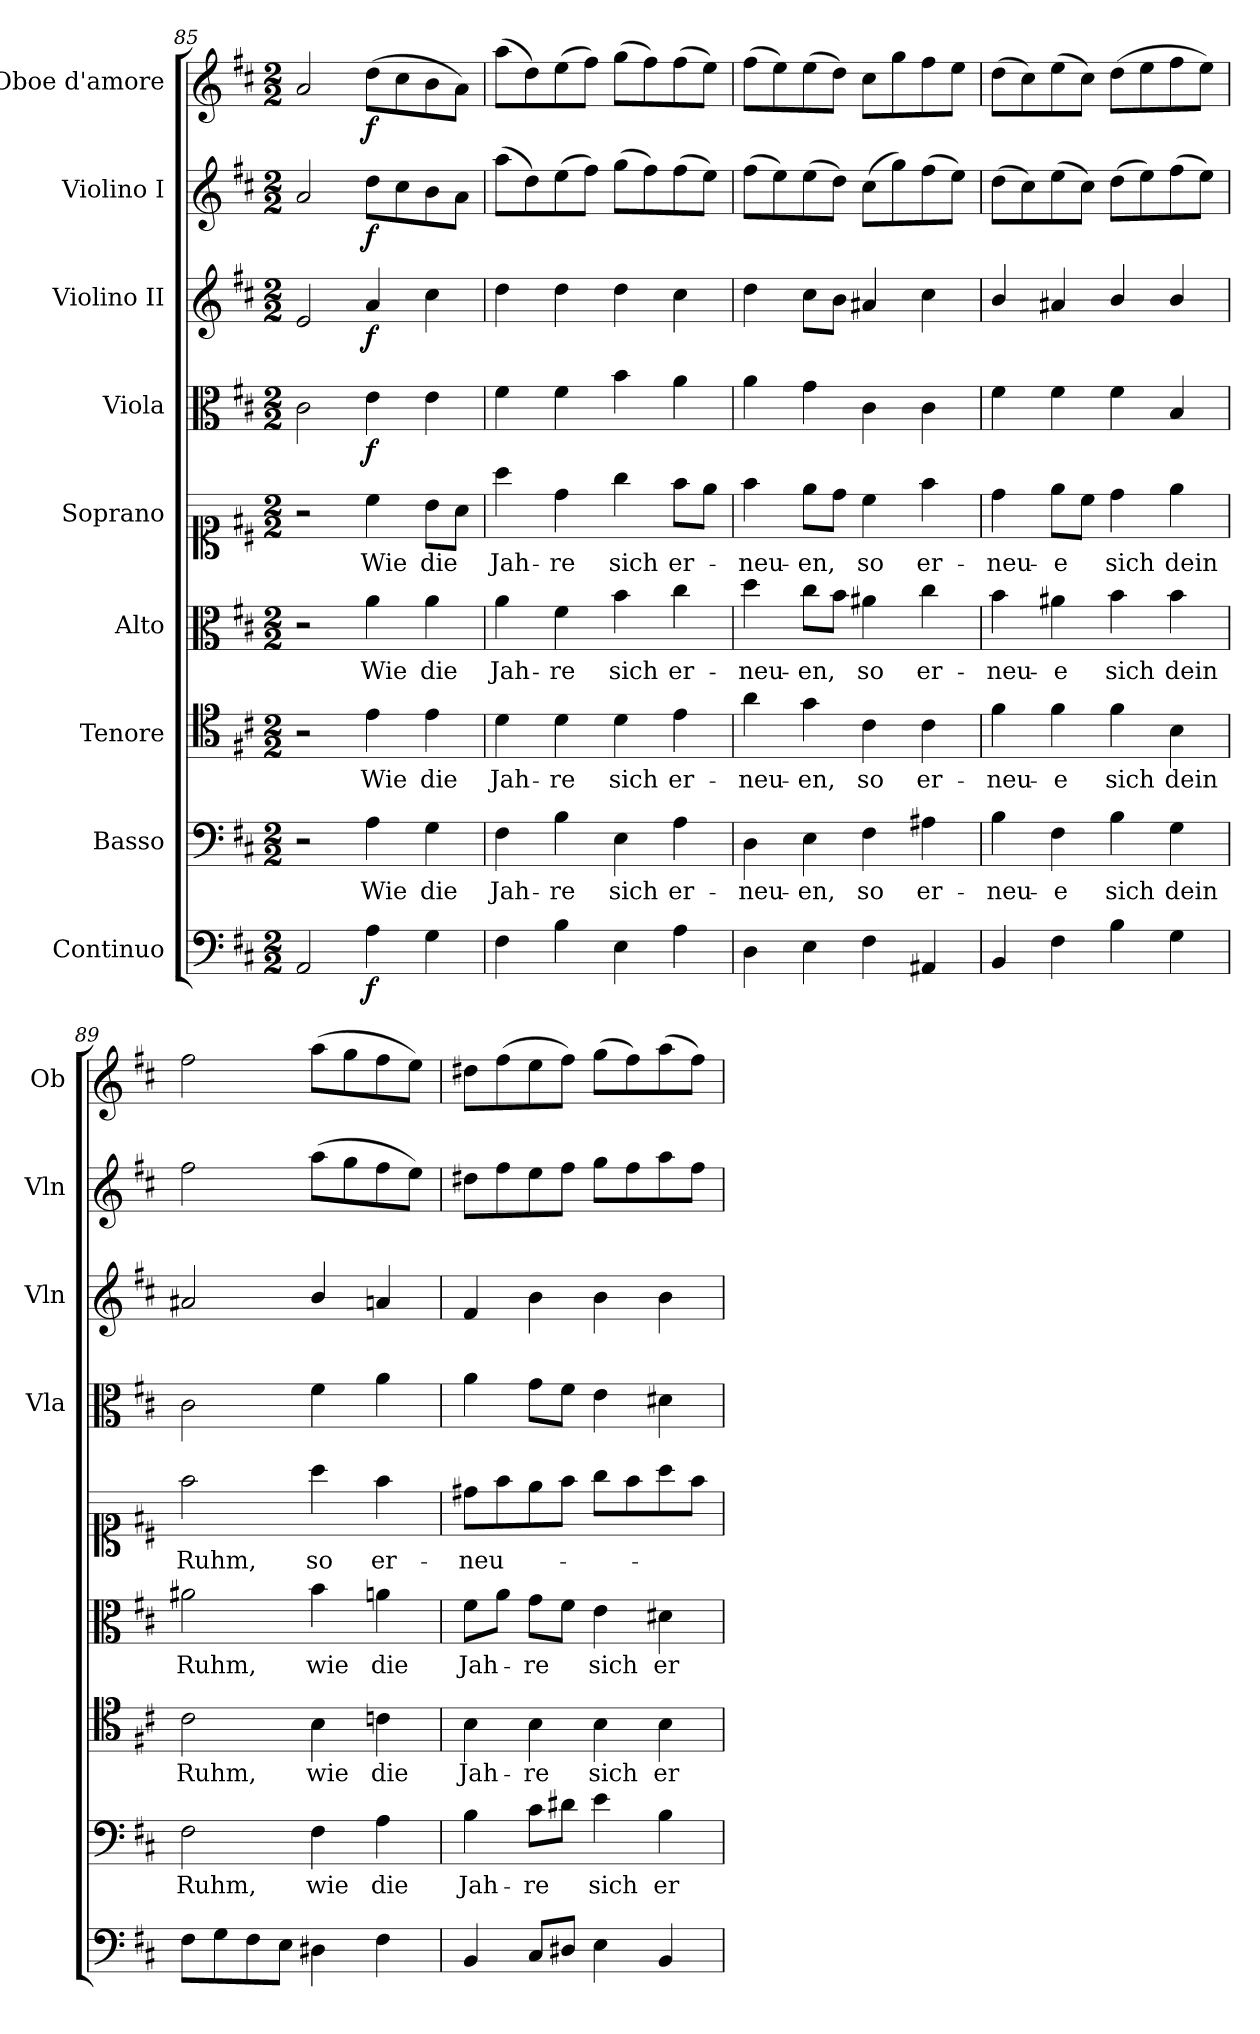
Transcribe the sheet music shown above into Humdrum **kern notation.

**kern	**dynam	**kern	**text	**kern	**text	**kern	**text	**kern	**text	**kern	**dynam	**kern	**dynam	**kern	**dynam	**kern	**dynam
*part9	*part9	*part8	*part8	*part7	*part7	*part6	*part6	*part5	*part5	*part4	*part4	*part3	*part3	*part2	*part2	*part1	*part1
*staff9	*staff9	*staff8	*staff8	*staff7	*staff7	*staff6	*staff6	*staff5	*staff5	*staff4	*staff4	*staff3	*staff3	*staff2	*staff2	*staff1	*staff1
*I"Continuo	*	*I"Basso	*	*I"Tenore	*	*I"Alto	*	*I"Soprano	*	*I"Viola	*	*I"Violino II	*	*I"Violino I	*	*I"Oboe d'amore	*
*	*	*	*	*	*	*	*	*	*	*I'Vla	*	*I'Vln	*	*I'Vln	*	*I'Ob	*
*clefF4	*	*clefF4	*	*clefC4	*	*clefC3	*	*clefC1	*	*clefC3	*	*clefG2	*	*clefG2	*	*clefG2	*
*k[f#c#]	*	*k[f#c#]	*	*k[f#c#]	*	*k[f#c#]	*	*k[f#c#]	*	*k[f#c#]	*	*k[f#c#]	*	*k[f#c#]	*	*k[f#c#]	*
*M2/2	*	*M2/2	*	*M2/2	*	*M2/2	*	*M2/2	*	*M2/2	*	*M2/2	*	*M2/2	*	*M2/2	*
=85	=85	=85	=85	=85	=85	=85	=85	=85	=85	=85	=85	=85	=85	=85	=85	=85	=85
2AA/	.	2r	.	2r	.	2r	.	2r	.	2c#\	.	2e/	.	2a/	.	2a/	.
!	!LO:DY:b	!	!LO:LY:b	!	!LO:LY:b	!	!LO:LY:b	!	!LO:LY:b	!	!LO:DY:b	!	!LO:DY:b	!	!LO:DY:b	!	!LO:DY:b
4A\	f	4A\	Wie	4e\	Wie	4a\	Wie	4cc#\	Wie	4e\	f	4a/	f	8dd\L	f	(8dd\L	f
.	.	.	.	.	.	.	.	.	.	.	.	.	.	8cc#\	.	8cc#\	.
!	!	!	!LO:LY:b	!	!LO:LY:b	!	!LO:LY:b	!	!LO:LY:b	!	!	!	!	!	!	!	!
4G\	.	4G\	die	4e\	die	4a\	die	8b\L	die	4e\	.	4cc#\	.	8b\	.	8b\	.
.	.	.	.	.	.	.	.	8a\J	.	.	.	.	.	8a\J	.	8a\J)	.
=86	=86	=86	=86	=86	=86	=86	=86	=86	=86	=86	=86	=86	=86	=86	=86	=86	=86
!	!	!	!LO:LY:b	!	!LO:LY:b	!	!LO:LY:b	!	!LO:LY:b	!	!	!	!	!	!	!	!
4F#\	.	4F#\	Jah-	4d\	Jah-	4a\	Jah-	4aa\	Jah-	4f#\	.	4dd\	.	(8aa\L	.	(8aa\L	.
.	.	.	.	.	.	.	.	.	.	.	.	.	.	8dd\)	.	8dd\)	.
!	!	!	!LO:LY:b	!	!LO:LY:b	!	!LO:LY:b	!	!LO:LY:b	!	!	!	!	!	!	!	!
4B\	.	4B\	-re	4d\	-re	4f#\	-re	4dd\	-re	4f#\	.	4dd\	.	(8ee\	.	(8ee\	.
.	.	.	.	.	.	.	.	.	.	.	.	.	.	8ff#\J)	.	8ff#\J)	.
!	!	!	!LO:LY:b	!	!LO:LY:b	!	!LO:LY:b	!	!LO:LY:b	!	!	!	!	!	!	!	!
4E\	.	4E\	sich	4d\	sich	4b\	sich	4gg\	sich	4b\	.	4dd\	.	(8gg\L	.	(8gg\L	.
.	.	.	.	.	.	.	.	.	.	.	.	.	.	8ff#\)	.	8ff#\)	.
!	!	!	!LO:LY:b	!	!LO:LY:b	!	!LO:LY:b	!	!LO:LY:b	!	!	!	!	!	!	!	!
4A\	.	4A\	er-	4e\	er-	4cc#\	er-	8ff#\L	er-	4a\	.	4cc#\	.	(8ff#\	.	(8ff#\	.
.	.	.	.	.	.	.	.	8ee\J	.	.	.	.	.	8ee\J)	.	8ee\J)	.
!!LO:PB:g=z
=87	=87	=87	=87	=87	=87	=87	=87	=87	=87	=87	=87	=87	=87	=87	=87	=87	=87
!	!	!	!LO:LY:b	!	!LO:LY:b	!	!LO:LY:b	!	!LO:LY:b	!	!	!	!	!	!	!	!
4D\	.	4D\	-neu-	4a\	-neu-	4dd\	-neu-	4ff#\	-neu-	4a\	.	4dd\	.	(8ff#\L	.	(8ff#\L	.
.	.	.	.	.	.	.	.	.	.	.	.	.	.	8ee\)	.	8ee\)	.
!	!	!	!LO:LY:b	!	!LO:LY:b	!	!LO:LY:b	!	!LO:LY:b	!	!	!	!	!	!	!	!
4E\	.	4E\	-en,	4g\	-en,	8cc#\L	-en,	8ee\L	-en,	4g\	.	8cc#\L	.	(8ee\	.	(8ee\	.
.	.	.	.	.	.	8b\J	.	8dd\J	.	.	.	8b\J	.	8dd\J)	.	8dd\J)	.
!	!	!	!LO:LY:b	!	!LO:LY:b	!	!LO:LY:b	!	!LO:LY:b	!	!	!	!	!	!	!	!
4F#\	.	4F#\	so	4c#\	so	4a#X\	so	4cc#\	so	4c#\	.	4a#X/	.	(8cc#\L	.	8cc#\L	.
.	.	.	.	.	.	.	.	.	.	.	.	.	.	8gg\)	.	8gg\	.
!	!	!	!LO:LY:b	!	!LO:LY:b	!	!LO:LY:b	!	!LO:LY:b	!	!	!	!	!	!	!	!
4AA#X/	.	4A#X\	er-	4c#\	er-	4cc#\	er-	4ff#\	er-	4c#\	.	4cc#\	.	(8ff#\	.	8ff#\	.
.	.	.	.	.	.	.	.	.	.	.	.	.	.	8ee\J)	.	8ee\J	.
=88	=88	=88	=88	=88	=88	=88	=88	=88	=88	=88	=88	=88	=88	=88	=88	=88	=88
!	!	!	!LO:LY:b	!	!LO:LY:b	!	!LO:LY:b	!	!LO:LY:b	!	!	!	!	!	!	!	!
4BB/	.	4B\	-neu-	4f#\	-neu-	4b\	-neu-	4dd\	-neu-	4f#\	.	4b/	.	(8dd\L	.	(8dd\L	.
.	.	.	.	.	.	.	.	.	.	.	.	.	.	8cc#\)	.	8cc#\)	.
!	!	!	!LO:LY:b	!	!LO:LY:b	!	!LO:LY:b	!	!LO:LY:b	!	!	!	!	!	!	!	!
4F#\	.	4F#\	-e	4f#\	-e	4a#X\	-e	8ee\L	-e	4f#\	.	4a#X/	.	(8ee\	.	(8ee\	.
.	.	.	.	.	.	.	.	8cc#\J	.	.	.	.	.	8cc#\J)	.	8cc#\J)	.
!	!	!	!LO:LY:b	!	!LO:LY:b	!	!LO:LY:b	!	!LO:LY:b	!	!	!	!	!	!	!	!
4B\	.	4B\	sich	4f#\	sich	4b\	sich	4dd\	sich	4f#\	.	4b/	.	(8dd\L	.	(8dd\L	.
.	.	.	.	.	.	.	.	.	.	.	.	.	.	8ee\)	.	8ee\	.
!	!	!	!LO:LY:b	!	!LO:LY:b	!	!LO:LY:b	!	!LO:LY:b	!	!	!	!	!	!	!	!
4G\	.	4G\	dein	4B\	dein	4b\	dein	4ee\	dein	4B/	.	4b/	.	(8ff#\	.	8ff#\	.
.	.	.	.	.	.	.	.	.	.	.	.	.	.	8ee\J)	.	8ee\J)	.
=89	=89	=89	=89	=89	=89	=89	=89	=89	=89	=89	=89	=89	=89	=89	=89	=89	=89
!	!	!	!LO:LY:b	!	!LO:LY:b	!	!LO:LY:b	!	!LO:LY:b	!	!	!	!	!	!	!	!
8F#\L	.	2F#\	Ruhm,	2c#\	Ruhm,	2a#X\	Ruhm,	2ff#\	Ruhm,	2c#\	.	2a#X/	.	2ff#\	.	2ff#\	.
8G\	.	.	.	.	.	.	.	.	.	.	.	.	.	.	.	.	.
8F#\	.	.	.	.	.	.	.	.	.	.	.	.	.	.	.	.	.
8E\J	.	.	.	.	.	.	.	.	.	.	.	.	.	.	.	.	.
!	!	!	!LO:LY:b	!	!LO:LY:b	!	!LO:LY:b	!	!LO:LY:b	!	!	!	!	!	!	!	!
4D#X\	.	4F#\	wie	4B\	wie	4b\	wie	4aa\	so	4f#\	.	4b/	.	(8aa\L	.	(8aa\L	.
.	.	.	.	.	.	.	.	.	.	.	.	.	.	8gg\	.	8gg\	.
!	!	!	!LO:LY:b	!	!LO:LY:b	!	!LO:LY:b	!	!LO:LY:b	!	!	!	!	!	!	!	!
4F#\	.	4A\	die	4cn\	die	4an\	die	4ff#\	er-	4a\	.	4an/	.	8ff#\	.	8ff#\	.
.	.	.	.	.	.	.	.	.	.	.	.	.	.	8ee\J)	.	8ee\J)	.
=90	=90	=90	=90	=90	=90	=90	=90	=90	=90	=90	=90	=90	=90	=90	=90	=90	=90
!	!	!	!LO:LY:b	!	!LO:LY:b	!	!LO:LY:b	!	!LO:LY:b	!	!	!	!	!	!	!	!
4BB/	.	4B\	Jah-	4B\	Jah-	8f#\L	Jah-	8dd#X\L	-neu-	4a\	.	4f#/	.	8dd#X\L	.	8dd#X\L	.
.	.	.	.	.	.	8a\J	.	8ff#\	.	.	.	.	.	8ff#\	.	(8ff#\	.
!	!	!	!LO:LY:b	!	!LO:LY:b	!	!LO:LY:b	!	!	!	!	!	!	!	!	!	!
8C#/L	.	8c#\L	-re	4B\	-re	8g\L	-re	8ee\	.	8g\L	.	4b\	.	8ee\	.	8ee\	.
8D#X/J	.	8d#X\J	.	.	.	8f#\J	.	8ff#\J	.	8f#\J	.	.	.	8ff#\J	.	8ff#\J)	.
!	!	!	!LO:LY:b	!	!LO:LY:b	!	!LO:LY:b	!	!	!	!	!	!	!	!	!	!
4E\	.	4e\	sich	4B\	sich	4e\	sich	8gg\L	.	4e\	.	4b\	.	8gg\L	.	(8gg\L	.
.	.	.	.	.	.	.	.	8ff#\	.	.	.	.	.	8ff#\	.	8ff#\)	.
!	!	!	!LO:LY:b	!	!LO:LY:b	!	!LO:LY:b	!	!	!	!	!	!	!	!	!	!
4BB/	.	4B\	er-	4B\	er-	4d#X\	er-	8aa\	.	4d#X\	.	4b\	.	8aa\	.	(8aa\	.
.	.	.	.	.	.	.	.	8ff#\J	.	.	.	.	.	8ff#\J	.	8ff#\J)	.
=	=	=	=	=	=	=	=	=	=	=	=	=	=	=	=	=	=
*-	*-	*-	*-	*-	*-	*-	*-	*-	*-	*-	*-	*-	*-	*-	*-	*-	*-
